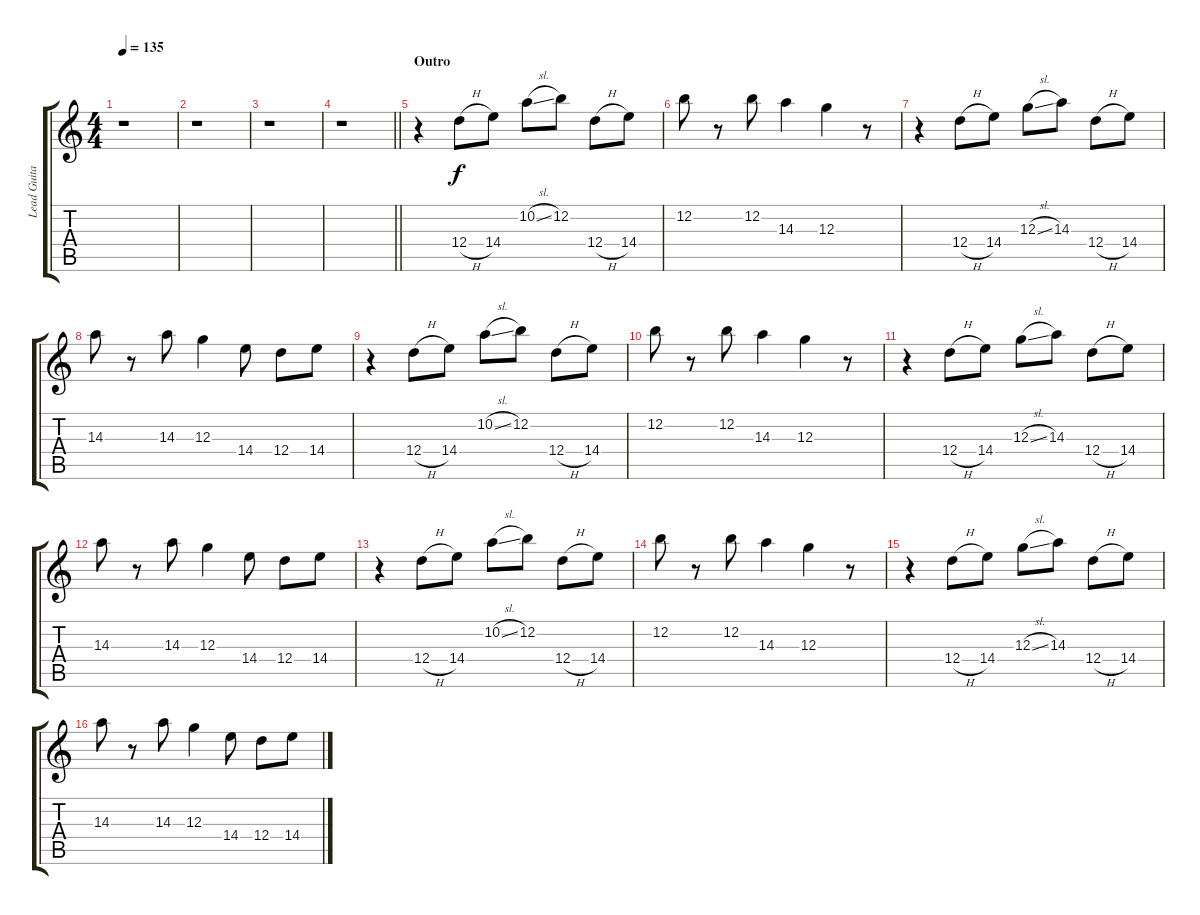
\track ("Lead Guitar" "Lead Guita") {instrument distortionguitar}
\staff {score tabs}
\tuning (E4 B3 G3 D3 A2 E2) {hide}
\ts (4 4)
\tempo 135
\clef g2
\ks c
r.1{dy f} |
r.1 |
r.1 |
\barLineRight lightlight
r.1 |
\section ("" "Outro")
r.4 12.4{h}.8 14.4.8 10.2{sl}.8 12.2.8 12.4{h}.8 14.4.8 |
12.2.8 r.8 12.2.8 14.3.4 12.3.4 r.8 |
r.4 12.4{h}.8 14.4.8 12.3{sl}.8 14.3.8 12.4{h}.8 14.4.8 |
14.3.8 r.8 14.3.8 12.3.4 14.4.8 12.4.8 14.4.8 |
r.4 12.4{h}.8 14.4.8 10.2{sl}.8 12.2.8 12.4{h}.8 14.4.8 |
12.2.8 r.8 12.2.8 14.3.4 12.3.4 r.8 |
r.4 12.4{h}.8 14.4.8 12.3{sl}.8 14.3.8 12.4{h}.8 14.4.8 |
14.3.8 r.8 14.3.8 12.3.4 14.4.8 12.4.8 14.4.8 |
r.4 12.4{h}.8 14.4.8 10.2{sl}.8 12.2.8 12.4{h}.8 14.4.8 |
12.2.8 r.8 12.2.8 14.3.4 12.3.4 r.8 |
r.4 12.4{h}.8 14.4.8 12.3{sl}.8 14.3.8 12.4{h}.8 14.4.8 |
14.3.8 r.8 14.3.8 12.3.4 14.4.8 12.4.8 14.4.8
